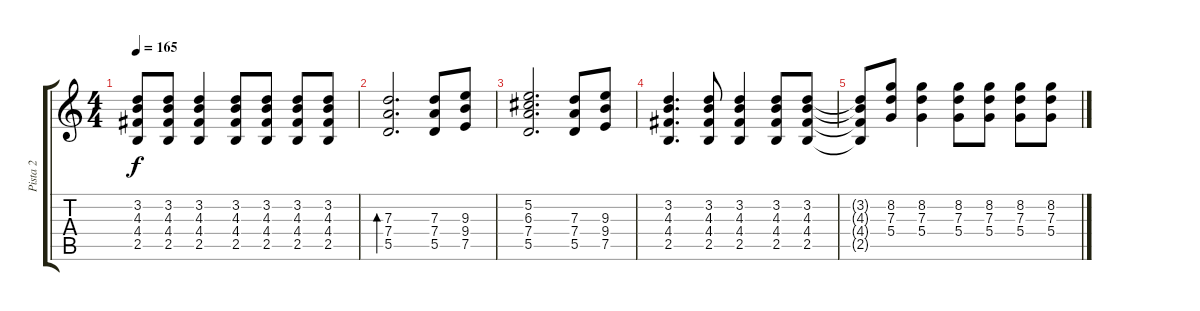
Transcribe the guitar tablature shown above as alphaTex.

\track ("Pista 2" "Pista 2") {instrument distortionguitar}
\staff {score tabs}
\tuning (E4 B3 G3 D3 A2 E2) {hide}
\ts (4 4)
\tempo 165
\clef g2
\ks c
(3.2{t} 4.3{t} 4.4{t} 2.5{t}).8{dy f} (3.2 4.3 4.4 2.5).8 (3.2 4.3 4.4 2.5).4 (3.2 4.3 4.4 2.5).8 (3.2 4.3 4.4 2.5).8 (3.2 4.3 4.4 2.5).8 (3.2 4.3 4.4 2.5).8 |
(7.3 7.4 5.5).2{d bd 30} (7.3 7.4 5.5).8 (9.3 9.4 7.5).8 |
(5.2 6.3 7.4 5.5).2{d} (7.3 7.4 5.5).8 (9.3 9.4 7.5).8 |
(3.2 4.3 4.4 2.5).4{d} (3.2 4.3 4.4 2.5).8 (3.2 4.3 4.4 2.5).4 (3.2 4.3 4.4 2.5).8 (3.2 4.3 4.4 2.5).8 |
(3.2{t} 4.3{t} 4.4{t} 2.5{t}).8 (8.2 7.3 5.4).8 (8.2 7.3 5.4).4 (8.2 7.3 5.4).8 (8.2 7.3 5.4).8 (8.2 7.3 5.4).8 (8.2 7.3 5.4).8
